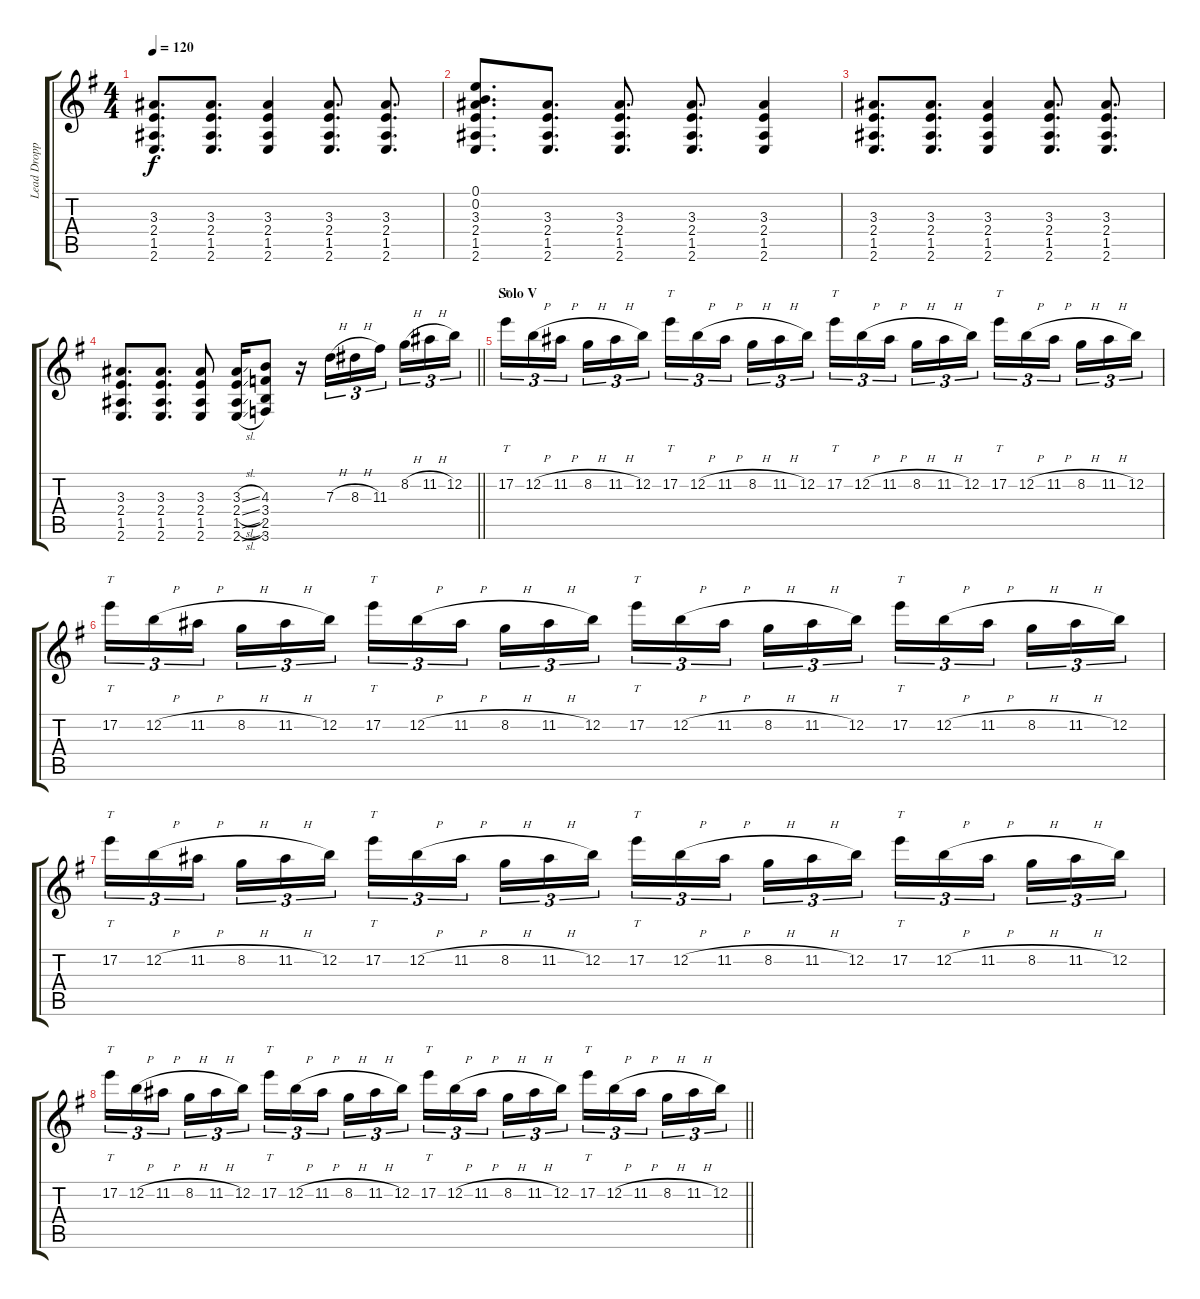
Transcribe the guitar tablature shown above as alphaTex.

\track ("Lead Dropped D " "Lead Dropp") {instrument distortionguitar}
\staff {score tabs}
\tuning (E4 B3 G3 D3 A2 D2) {hide}
\ts (4 4)
\tempo 120
\clef g2
\ks eminor
(3.3 2.4 1.5 2.6).8{d dy f} (3.3 2.4 1.5 2.6).8{d} (3.3 2.4 1.5 2.6).4 (3.3 2.4 1.5 2.6).8{d} (3.3 2.4 1.5 2.6).8{d} |
(0.1 0.2 3.3 2.4 1.5 2.6).8{d} (3.3 2.4 1.5 2.6).8{d} (3.3 2.4 1.5 2.6).8{d} (3.3 2.4 1.5 2.6).8{d} (3.3 2.4 1.5 2.6).4 |
(3.3 2.4 1.5 2.6).8{d} (3.3 2.4 1.5 2.6).8{d} (3.3 2.4 1.5 2.6).4 (3.3 2.4 1.5 2.6).8{d} (3.3 2.4 1.5 2.6).8{d} |
\barLineRight lightlight
(3.3 2.4 1.5 2.6).8{d} (3.3 2.4 1.5 2.6).8{d} (3.3 2.4 1.5 2.6).8 (3.3{sl} 2.4{sl} 1.5{sl} 2.6{sl}).16 (4.3 3.4 2.5 3.6).8 r.16 7.3{h}.16{tu (3 2)} 8.3{h}.16{tu (3 2)} 11.3.16{tu (3 2) beam splitsecondary} 8.2{h}.16{tu (3 2)} 11.2{h}.16{tu (3 2)} 12.2.16{tu (3 2)} |
\section ("" "Solo V")
17.2.16{tt tu (3 2)} 12.2{h}.16{tu (3 2)} 11.2{h}.16{tu (3 2) beam splitsecondary} 8.2{h}.16{tu (3 2)} 11.2{h}.16{tu (3 2)} 12.2.16{tu (3 2)} 17.2.16{tt tu (3 2)} 12.2{h}.16{tu (3 2)} 11.2{h}.16{tu (3 2) beam splitsecondary} 8.2{h}.16{tu (3 2)} 11.2{h}.16{tu (3 2)} 12.2.16{tu (3 2)} 17.2.16{tt tu (3 2)} 12.2{h}.16{tu (3 2)} 11.2{h}.16{tu (3 2) beam splitsecondary} 8.2{h}.16{tu (3 2)} 11.2{h}.16{tu (3 2)} 12.2.16{tu (3 2)} 17.2.16{tt tu (3 2)} 12.2{h}.16{tu (3 2)} 11.2{h}.16{tu (3 2) beam splitsecondary} 8.2{h}.16{tu (3 2)} 11.2{h}.16{tu (3 2)} 12.2.16{tu (3 2)} |
17.2.16{tt tu (3 2)} 12.2{h}.16{tu (3 2)} 11.2{h}.16{tu (3 2) beam splitsecondary} 8.2{h}.16{tu (3 2)} 11.2{h}.16{tu (3 2)} 12.2.16{tu (3 2)} 17.2.16{tt tu (3 2)} 12.2{h}.16{tu (3 2)} 11.2{h}.16{tu (3 2) beam splitsecondary} 8.2{h}.16{tu (3 2)} 11.2{h}.16{tu (3 2)} 12.2.16{tu (3 2)} 17.2.16{tt tu (3 2)} 12.2{h}.16{tu (3 2)} 11.2{h}.16{tu (3 2) beam splitsecondary} 8.2{h}.16{tu (3 2)} 11.2{h}.16{tu (3 2)} 12.2.16{tu (3 2)} 17.2.16{tt tu (3 2)} 12.2{h}.16{tu (3 2)} 11.2{h}.16{tu (3 2) beam splitsecondary} 8.2{h}.16{tu (3 2)} 11.2{h}.16{tu (3 2)} 12.2.16{tu (3 2)} |
17.2.16{tt tu (3 2)} 12.2{h}.16{tu (3 2)} 11.2{h}.16{tu (3 2) beam splitsecondary} 8.2{h}.16{tu (3 2)} 11.2{h}.16{tu (3 2)} 12.2.16{tu (3 2)} 17.2.16{tt tu (3 2)} 12.2{h}.16{tu (3 2)} 11.2{h}.16{tu (3 2) beam splitsecondary} 8.2{h}.16{tu (3 2)} 11.2{h}.16{tu (3 2)} 12.2.16{tu (3 2)} 17.2.16{tt tu (3 2)} 12.2{h}.16{tu (3 2)} 11.2{h}.16{tu (3 2) beam splitsecondary} 8.2{h}.16{tu (3 2)} 11.2{h}.16{tu (3 2)} 12.2.16{tu (3 2)} 17.2.16{tt tu (3 2)} 12.2{h}.16{tu (3 2)} 11.2{h}.16{tu (3 2) beam splitsecondary} 8.2{h}.16{tu (3 2)} 11.2{h}.16{tu (3 2)} 12.2.16{tu (3 2)} |
\barLineRight lightlight
17.2.16{tt tu (3 2)} 12.2{h}.16{tu (3 2)} 11.2{h}.16{tu (3 2) beam splitsecondary} 8.2{h}.16{tu (3 2)} 11.2{h}.16{tu (3 2)} 12.2.16{tu (3 2)} 17.2.16{tt tu (3 2)} 12.2{h}.16{tu (3 2)} 11.2{h}.16{tu (3 2) beam splitsecondary} 8.2{h}.16{tu (3 2)} 11.2{h}.16{tu (3 2)} 12.2.16{tu (3 2)} 17.2.16{tt tu (3 2)} 12.2{h}.16{tu (3 2)} 11.2{h}.16{tu (3 2) beam splitsecondary} 8.2{h}.16{tu (3 2)} 11.2{h}.16{tu (3 2)} 12.2.16{tu (3 2)} 17.2.16{tt tu (3 2)} 12.2{h}.16{tu (3 2)} 11.2{h}.16{tu (3 2) beam splitsecondary} 8.2{h}.16{tu (3 2)} 11.2{h}.16{tu (3 2)} 12.2.16{tu (3 2)}
